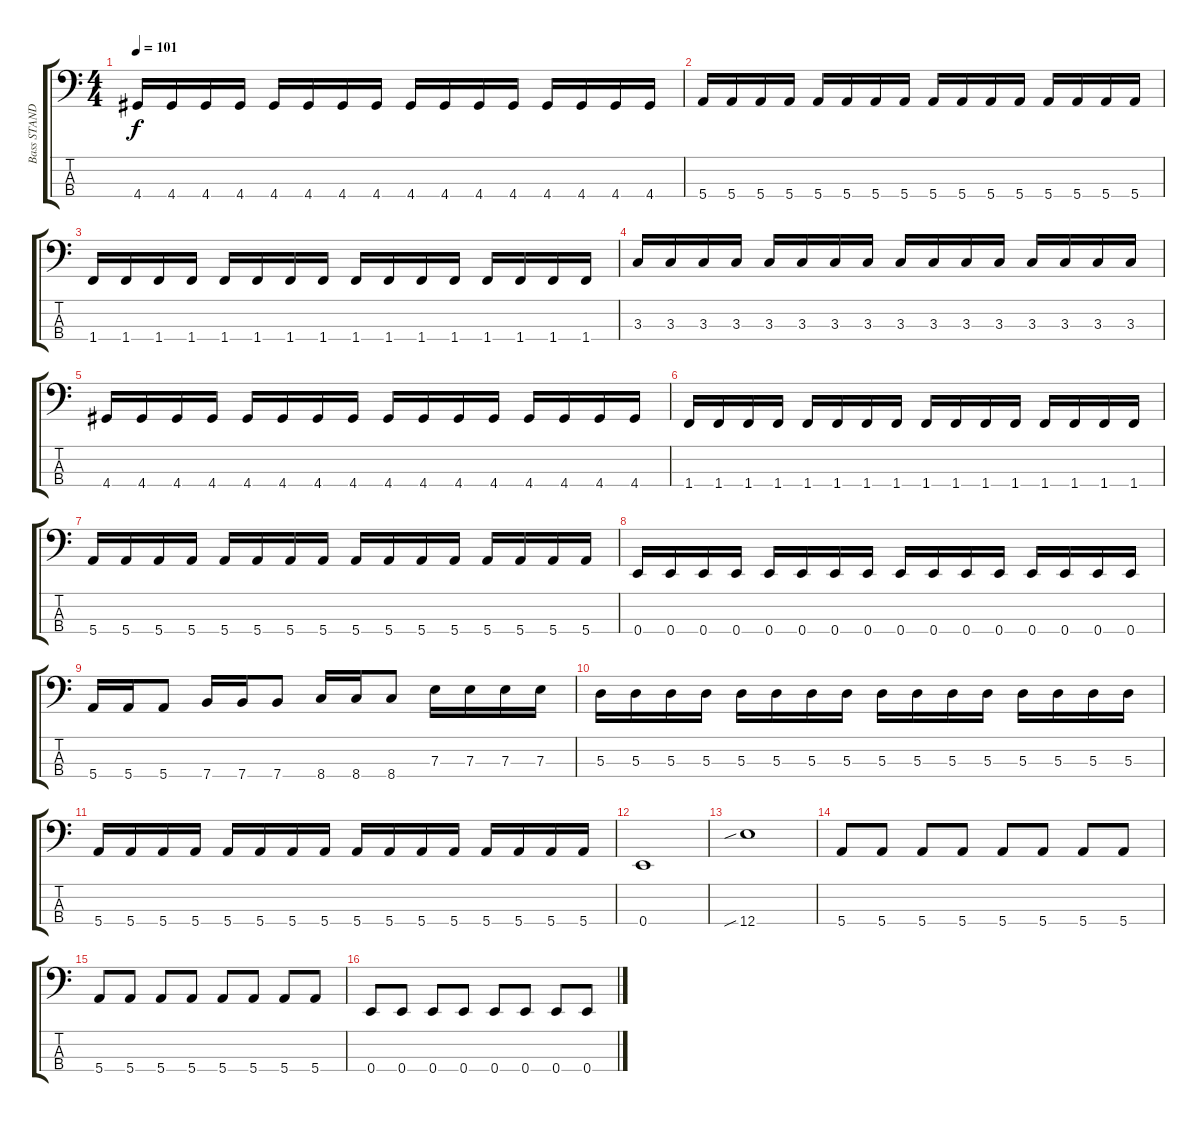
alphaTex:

\track ("Bass STANDARD" "Bass STAND") {instrument electricbasspick}
\staff {score tabs}
\tuning (G2 D2 A1 E1) {hide}
\ts (4 4)
\tempo 101
\clef f4
\ks c
4.4.16{dy f} 4.4.16 4.4.16 4.4.16 4.4.16 4.4.16 4.4.16 4.4.16 4.4.16 4.4.16 4.4.16 4.4.16 4.4.16 4.4.16 4.4.16 4.4.16 |
5.4.16 5.4.16 5.4.16 5.4.16 5.4.16 5.4.16 5.4.16 5.4.16 5.4.16 5.4.16 5.4.16 5.4.16 5.4.16 5.4.16 5.4.16 5.4.16 |
1.4.16 1.4.16 1.4.16 1.4.16 1.4.16 1.4.16 1.4.16 1.4.16 1.4.16 1.4.16 1.4.16 1.4.16 1.4.16 1.4.16 1.4.16 1.4.16 |
3.3.16 3.3.16 3.3.16 3.3.16 3.3.16 3.3.16 3.3.16 3.3.16 3.3.16 3.3.16 3.3.16 3.3.16 3.3.16 3.3.16 3.3.16 3.3.16 |
4.4.16 4.4.16 4.4.16 4.4.16 4.4.16 4.4.16 4.4.16 4.4.16 4.4.16 4.4.16 4.4.16 4.4.16 4.4.16 4.4.16 4.4.16 4.4.16 |
1.4.16 1.4.16 1.4.16 1.4.16 1.4.16 1.4.16 1.4.16 1.4.16 1.4.16 1.4.16 1.4.16 1.4.16 1.4.16 1.4.16 1.4.16 1.4.16 |
5.4.16 5.4.16 5.4.16 5.4.16 5.4.16 5.4.16 5.4.16 5.4.16 5.4.16 5.4.16 5.4.16 5.4.16 5.4.16 5.4.16 5.4.16 5.4.16 |
0.4.16 0.4.16 0.4.16 0.4.16 0.4.16 0.4.16 0.4.16 0.4.16 0.4.16 0.4.16 0.4.16 0.4.16 0.4.16 0.4.16 0.4.16 0.4.16 |
5.4.16 5.4.16 5.4.8 7.4.16 7.4.16 7.4.8 8.4.16 8.4.16 8.4.8 7.3.16 7.3.16 7.3.16 7.3.16 |
5.3.16 5.3.16 5.3.16 5.3.16 5.3.16 5.3.16 5.3.16 5.3.16 5.3.16 5.3.16 5.3.16 5.3.16 5.3.16 5.3.16 5.3.16 5.3.16 |
5.4.16 5.4.16 5.4.16 5.4.16 5.4.16 5.4.16 5.4.16 5.4.16 5.4.16 5.4.16 5.4.16 5.4.16 5.4.16 5.4.16 5.4.16 5.4.16 |
0.4.1 |
12.4{sib}.1 |
5.4.8 5.4.8 5.4.8 5.4.8 5.4.8 5.4.8 5.4.8 5.4.8 |
5.4.8 5.4.8 5.4.8 5.4.8 5.4.8 5.4.8 5.4.8 5.4.8 |
0.4.8 0.4.8 0.4.8 0.4.8 0.4.8 0.4.8 0.4.8 0.4.8
